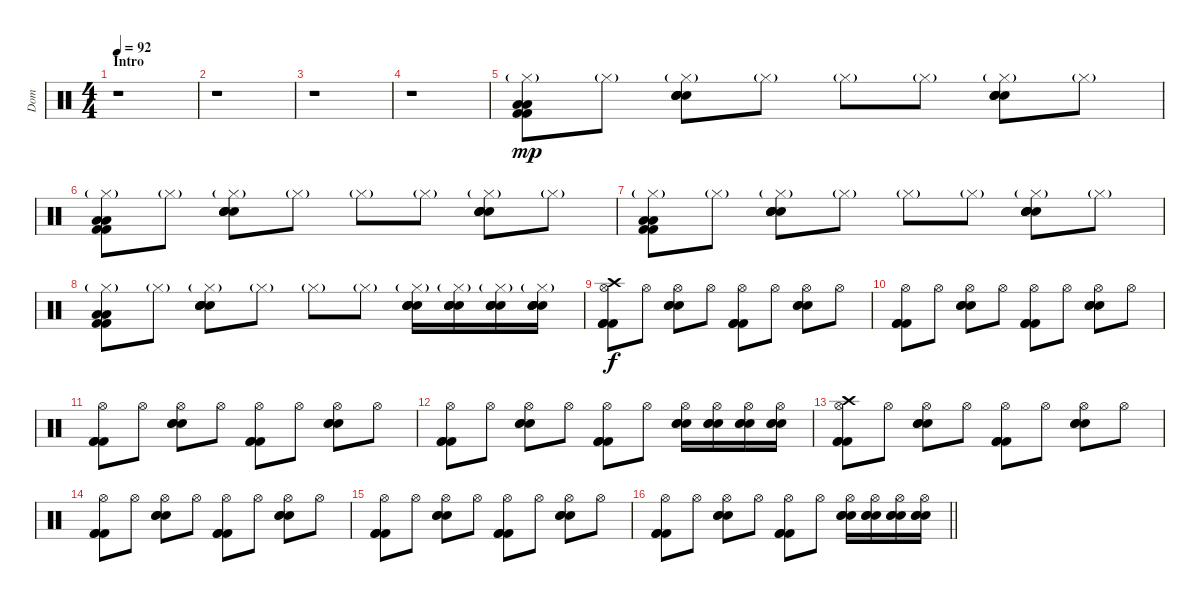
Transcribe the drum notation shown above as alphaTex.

\track ("Dom" "Dom") {instrument percussion}
\staff {score}
\articulation defaults
\ts (4 4)
\section ("" "Intro")
\tempo 92
\clef neutral
\ks c
r.1{dy mp} |
r.1 |
r.1 |
r.1 |
("Kick (hit) 2" "Low Floor Tom (hit)" "Kick (hit) 2" "Low Floor Tom (hit)" "Hi-Hat (closed)"{g}).8 "Hi-Hat (closed)"{g}.8 ("Electric Snare (hit)" "Snare (hit) 2" "Snare (hit) 2" "Electric Snare (hit)" "Hi-Hat (closed)"{g}).8 "Hi-Hat (closed)"{g}.8 "Hi-Hat (closed)"{g}.8 "Hi-Hat (closed)"{g}.8 ("Electric Snare (hit)" "Snare (hit) 2" "Snare (hit) 2" "Electric Snare (hit)" "Hi-Hat (closed)"{g}).8 "Hi-Hat (closed)"{g}.8 |
("Kick (hit) 2" "Low Floor Tom (hit)" "Kick (hit) 2" "Low Floor Tom (hit)" "Hi-Hat (closed)"{g}).8 "Hi-Hat (closed)"{g}.8 ("Electric Snare (hit)" "Snare (hit) 2" "Snare (hit) 2" "Electric Snare (hit)" "Hi-Hat (closed)"{g}).8 "Hi-Hat (closed)"{g}.8 "Hi-Hat (closed)"{g}.8 "Hi-Hat (closed)"{g}.8 ("Electric Snare (hit)" "Snare (hit) 2" "Snare (hit) 2" "Electric Snare (hit)" "Hi-Hat (closed)"{g}).8 "Hi-Hat (closed)"{g}.8 |
("Kick (hit) 2" "Low Floor Tom (hit)" "Kick (hit) 2" "Low Floor Tom (hit)" "Hi-Hat (closed)"{g}).8 "Hi-Hat (closed)"{g}.8 ("Electric Snare (hit)" "Snare (hit) 2" "Snare (hit) 2" "Electric Snare (hit)" "Hi-Hat (closed)"{g}).8 "Hi-Hat (closed)"{g}.8 "Hi-Hat (closed)"{g}.8 "Hi-Hat (closed)"{g}.8 ("Electric Snare (hit)" "Snare (hit) 2" "Snare (hit) 2" "Electric Snare (hit)" "Hi-Hat (closed)"{g}).8 "Hi-Hat (closed)"{g}.8 |
("Kick (hit) 2" "Low Floor Tom (hit)" "Kick (hit) 2" "Low Floor Tom (hit)" "Hi-Hat (closed)"{g}).8 "Hi-Hat (closed)"{g}.8 ("Electric Snare (hit)" "Snare (hit) 2" "Snare (hit) 2" "Electric Snare (hit)" "Hi-Hat (closed)"{g}).8 "Hi-Hat (closed)"{g}.8 "Hi-Hat (closed)"{g}.8 "Hi-Hat (closed)"{g}.8 ("Electric Snare (hit)" "Snare (hit) 2" "Snare (hit) 2" "Electric Snare (hit)" "Hi-Hat (closed)"{g}).16 ("Electric Snare (hit)" "Snare (hit) 2" "Snare (hit) 2" "Electric Snare (hit)" "Hi-Hat (closed)"{g}).16 ("Electric Snare (hit)" "Snare (hit) 2" "Snare (hit) 2" "Electric Snare (hit)" "Hi-Hat (closed)"{g}).16 ("Electric Snare (hit)" "Snare (hit) 2" "Snare (hit) 2" "Electric Snare (hit)" "Hi-Hat (closed)"{g}).16 |
("Crash high (hit)" "Kick (hit) 2" "Kick (hit) 2" "Kick (hit) 2" "Hi-Hat (open)").8{dy f} "Hi-Hat (open)".8 ("Electric Snare (hit)" "Snare (hit) 2" "Electric Snare (hit)" "Hi-Hat (open)").8 "Hi-Hat (open)".8 ("Kick (hit) 2" "Kick (hit) 2" "Kick (hit) 2" "Hi-Hat (open)").8 "Hi-Hat (open)".8 ("Electric Snare (hit)" "Snare (hit) 2" "Electric Snare (hit)" "Hi-Hat (open)").8 "Hi-Hat (open)".8 |
("Kick (hit) 2" "Kick (hit) 2" "Kick (hit) 2" "Hi-Hat (open)").8 "Hi-Hat (open)".8 ("Electric Snare (hit)" "Snare (hit) 2" "Electric Snare (hit)" "Hi-Hat (open)").8 "Hi-Hat (open)".8 ("Kick (hit) 2" "Kick (hit) 2" "Kick (hit) 2" "Hi-Hat (open)").8 "Hi-Hat (open)".8 ("Electric Snare (hit)" "Snare (hit) 2" "Electric Snare (hit)" "Hi-Hat (open)").8 "Hi-Hat (open)".8 |
("Kick (hit) 2" "Kick (hit) 2" "Kick (hit) 2" "Hi-Hat (open)").8 "Hi-Hat (open)".8 ("Electric Snare (hit)" "Snare (hit) 2" "Electric Snare (hit)" "Hi-Hat (open)").8 "Hi-Hat (open)".8 ("Kick (hit) 2" "Kick (hit) 2" "Kick (hit) 2" "Hi-Hat (open)").8 "Hi-Hat (open)".8 ("Electric Snare (hit)" "Snare (hit) 2" "Electric Snare (hit)" "Hi-Hat (open)").8 "Hi-Hat (open)".8 |
("Kick (hit) 2" "Kick (hit) 2" "Kick (hit) 2" "Hi-Hat (open)").8 "Hi-Hat (open)".8 ("Electric Snare (hit)" "Snare (hit) 2" "Electric Snare (hit)" "Hi-Hat (open)").8 "Hi-Hat (open)".8 ("Kick (hit) 2" "Kick (hit) 2" "Kick (hit) 2" "Hi-Hat (open)").8 "Hi-Hat (open)".8 ("Electric Snare (hit)" "Snare (hit) 2" "Electric Snare (hit)" "Hi-Hat (open)").16 ("Electric Snare (hit)" "Snare (hit) 2" "Snare (hit) 2" "Hi-Hat (open)").16 ("Electric Snare (hit)" "Snare (hit) 2" "Snare (hit) 2" "Hi-Hat (open)").16 ("Electric Snare (hit)" "Snare (hit) 2" "Electric Snare (hit)" "Hi-Hat (open)").16 |
("Crash high (hit)" "Kick (hit) 2" "Kick (hit) 2" "Kick (hit) 2" "Hi-Hat (open)").8 "Hi-Hat (open)".8 ("Electric Snare (hit)" "Snare (hit) 2" "Electric Snare (hit)" "Hi-Hat (open)").8 "Hi-Hat (open)".8 ("Kick (hit) 2" "Kick (hit) 2" "Kick (hit) 2" "Hi-Hat (open)").8 "Hi-Hat (open)".8 ("Electric Snare (hit)" "Snare (hit) 2" "Electric Snare (hit)" "Hi-Hat (open)").8 "Hi-Hat (open)".8 |
("Kick (hit) 2" "Kick (hit) 2" "Kick (hit) 2" "Hi-Hat (open)").8 "Hi-Hat (open)".8 ("Electric Snare (hit)" "Snare (hit) 2" "Electric Snare (hit)" "Hi-Hat (open)").8 "Hi-Hat (open)".8 ("Kick (hit) 2" "Kick (hit) 2" "Kick (hit) 2" "Hi-Hat (open)").8 "Hi-Hat (open)".8 ("Electric Snare (hit)" "Snare (hit) 2" "Electric Snare (hit)" "Hi-Hat (open)").8 "Hi-Hat (open)".8 |
("Kick (hit) 2" "Kick (hit) 2" "Kick (hit) 2" "Hi-Hat (open)").8 "Hi-Hat (open)".8 ("Electric Snare (hit)" "Snare (hit) 2" "Electric Snare (hit)" "Hi-Hat (open)").8 "Hi-Hat (open)".8 ("Kick (hit) 2" "Kick (hit) 2" "Kick (hit) 2" "Hi-Hat (open)").8 "Hi-Hat (open)".8 ("Electric Snare (hit)" "Snare (hit) 2" "Electric Snare (hit)" "Hi-Hat (open)").8 "Hi-Hat (open)".8 |
\barLineRight lightlight
("Kick (hit) 2" "Kick (hit) 2" "Kick (hit) 2" "Hi-Hat (open)").8 "Hi-Hat (open)".8 ("Electric Snare (hit)" "Snare (hit) 2" "Electric Snare (hit)" "Hi-Hat (open)").8 "Hi-Hat (open)".8 ("Kick (hit) 2" "Kick (hit) 2" "Kick (hit) 2" "Hi-Hat (open)").8 "Hi-Hat (open)".8 ("Electric Snare (hit)" "Snare (hit) 2" "Electric Snare (hit)" "Hi-Hat (open)").16 ("Electric Snare (hit)" "Snare (hit) 2" "Snare (hit) 2" "Hi-Hat (open)").16 ("Electric Snare (hit)" "Snare (hit) 2" "Snare (hit) 2" "Hi-Hat (open)").16 ("Electric Snare (hit)" "Snare (hit) 2" "Electric Snare (hit)" "Hi-Hat (open)").16
